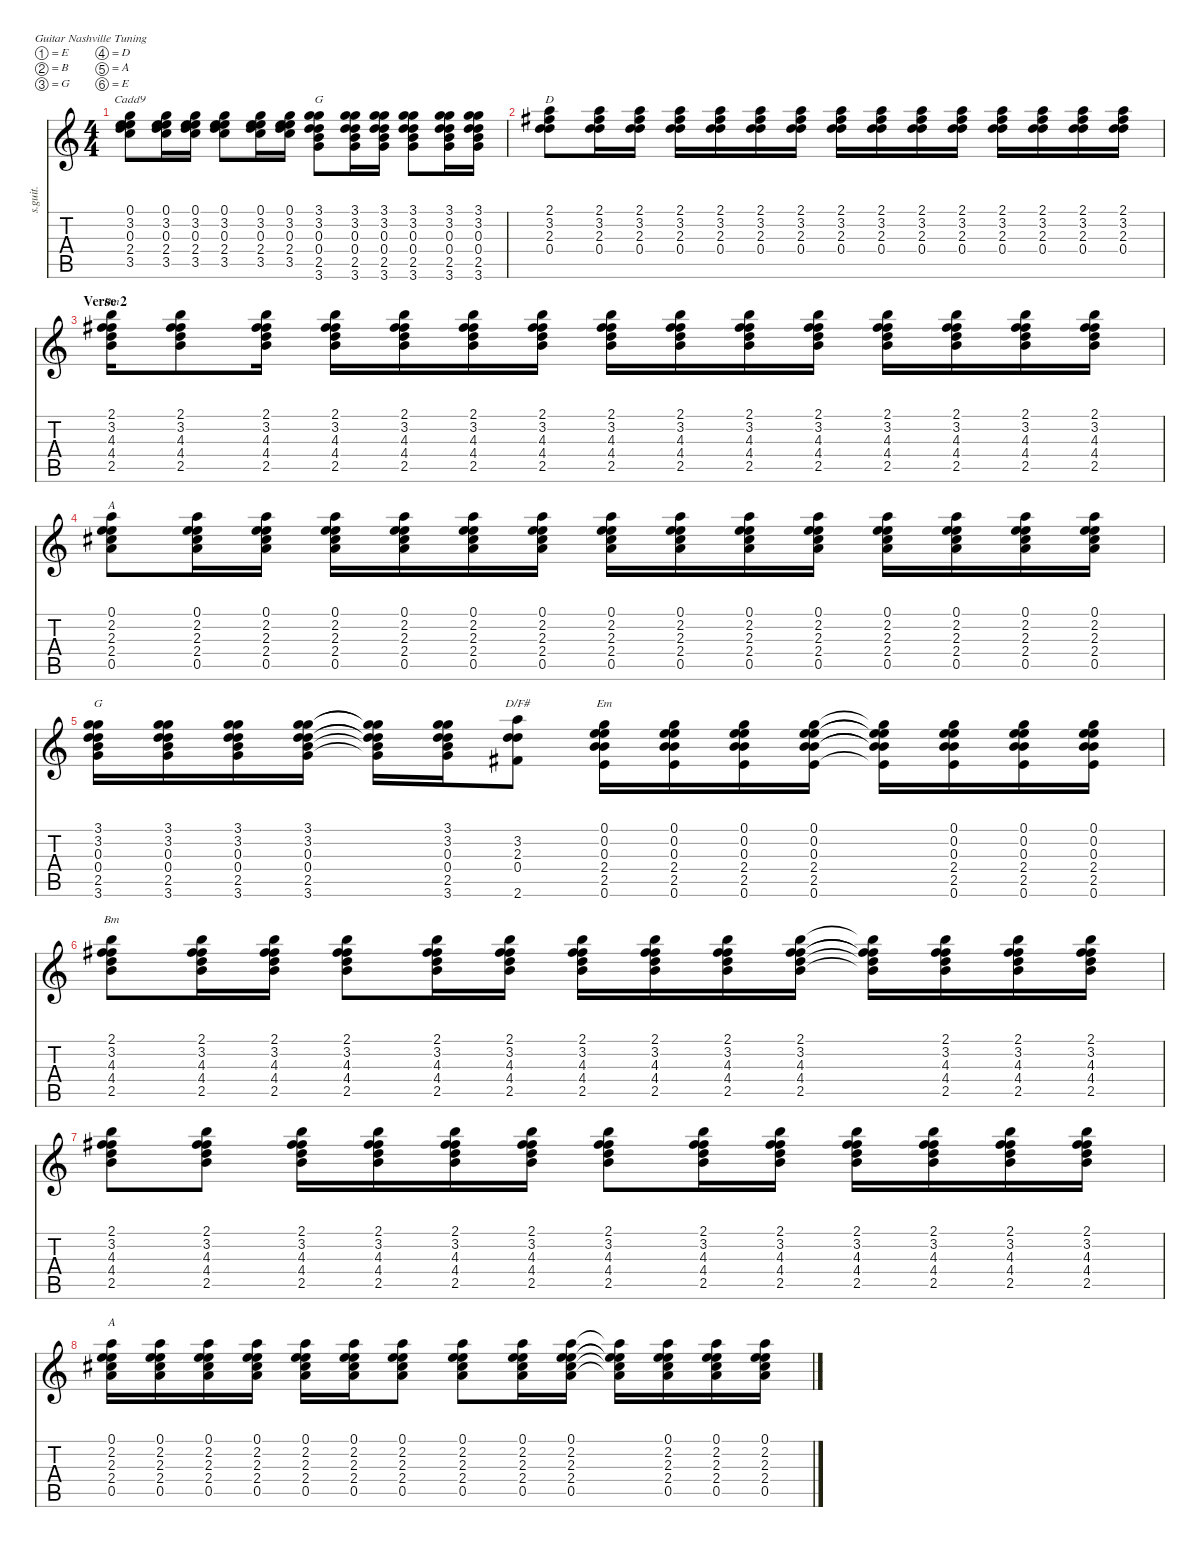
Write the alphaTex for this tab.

\defaultSystemsLayout 4
\hideDynamics
\bracketExtendMode nobrackets
\track ("Lee Ritenour - Nashville Guitar" "s.guit.") {instrument acousticguitarsteel}
\staff {score tabs}
\tuning (E4 B3 G4 D4 A3 E3)
\chord ("D" 3 1 2 2 0 x) {showdiagram false}
\chord ("A" 3 1 2 2 0 x) {showdiagram false}
\chord ("G" 3 1 2 2 0 x) {showdiagram false}
\chord ("Cadd9" 3 1 2 2 0 x) {showdiagram false}
\chord ("Bm" 3 1 2 2 0 x) {showdiagram false}
\chord ("D/F#" 3 1 2 2 0 x) {showdiagram false}
\chord ("Em" 3 1 2 2 0 x) {showdiagram false}
\ts (4 4)
\tempo (64 hide)
\clef g2
\ks c
(0.1 3.2 0.3 2.4 3.5).8{ch "Cadd9" lyrics (0 "") lyrics (1 "") lyrics (2 "") lyrics (3 "") lyrics (4 "") dy f} (0.1 3.2 0.3 2.4 3.5).16{lyrics (0 "") lyrics (1 "") lyrics (2 "") lyrics (3 "") lyrics (4 "")} (0.1 3.2 0.3 2.4 3.5).16{lyrics (0 "") lyrics (1 "") lyrics (2 "") lyrics (3 "") lyrics (4 "")} (0.1 3.2 0.3 2.4 3.5).8{lyrics (0 "") lyrics (1 "") lyrics (2 "") lyrics (3 "") lyrics (4 "")} (0.1 3.2 0.3 2.4 3.5).16{lyrics (0 "") lyrics (1 "") lyrics (2 "") lyrics (3 "") lyrics (4 "")} (0.1 3.2 0.3 2.4 3.5).16{lyrics (0 "") lyrics (1 "") lyrics (2 "") lyrics (3 "") lyrics (4 "")} (3.1 3.2 0.3 0.4 2.5 3.6).8{ch "G" lyrics (0 "") lyrics (1 "") lyrics (2 "") lyrics (3 "") lyrics (4 "")} (3.1 3.2 0.3 0.4 2.5 3.6).16{lyrics (0 "") lyrics (1 "") lyrics (2 "") lyrics (3 "") lyrics (4 "")} (3.1 3.2 0.3 0.4 2.5 3.6).16{lyrics (0 "") lyrics (1 "") lyrics (2 "") lyrics (3 "") lyrics (4 "")} (3.1 3.2 0.3 0.4 2.5 3.6).8{lyrics (0 "") lyrics (1 "") lyrics (2 "") lyrics (3 "") lyrics (4 "")} (3.1 3.2 0.3 0.4 2.5 3.6).16{lyrics (0 "") lyrics (1 "") lyrics (2 "") lyrics (3 "") lyrics (4 "")} (3.1 3.2 0.3 0.4 2.5 3.6).16{lyrics (0 "") lyrics (1 "") lyrics (2 "") lyrics (3 "") lyrics (4 "")} |
(2.1{acc #} 3.2 2.3 0.4).8{ch "D" lyrics (0 "") lyrics (1 "") lyrics (2 "") lyrics (3 "") lyrics (4 "")} (2.1{acc #} 3.2 2.3 0.4).16{lyrics (0 "") lyrics (1 "") lyrics (2 "") lyrics (3 "") lyrics (4 "")} (2.1{acc #} 3.2 2.3 0.4).16{lyrics (0 "") lyrics (1 "") lyrics (2 "") lyrics (3 "") lyrics (4 "")} (2.1{acc #} 3.2 2.3 0.4).16{lyrics (0 "") lyrics (1 "") lyrics (2 "") lyrics (3 "") lyrics (4 "")} (2.1{acc #} 3.2 2.3 0.4).16{lyrics (0 "") lyrics (1 "") lyrics (2 "") lyrics (3 "") lyrics (4 "")} (2.1{acc #} 3.2 2.3 0.4).16{lyrics (0 "") lyrics (1 "") lyrics (2 "") lyrics (3 "") lyrics (4 "")} (2.1{acc #} 3.2 2.3 0.4).16{lyrics (0 "") lyrics (1 "") lyrics (2 "") lyrics (3 "") lyrics (4 "")} (2.1{acc #} 3.2 2.3 0.4).16{lyrics (0 "") lyrics (1 "") lyrics (2 "") lyrics (3 "") lyrics (4 "")} (2.1{acc #} 3.2 2.3 0.4).16{lyrics (0 "") lyrics (1 "") lyrics (2 "") lyrics (3 "") lyrics (4 "")} (2.1{acc #} 3.2 2.3 0.4).16{lyrics (0 "") lyrics (1 "") lyrics (2 "") lyrics (3 "") lyrics (4 "")} (2.1{acc #} 3.2 2.3 0.4).16{lyrics (0 "") lyrics (1 "") lyrics (2 "") lyrics (3 "") lyrics (4 "")} (2.1{acc #} 3.2 2.3 0.4).16{lyrics (0 "") lyrics (1 "") lyrics (2 "") lyrics (3 "") lyrics (4 "")} (2.1{acc #} 3.2 2.3 0.4).16{lyrics (0 "") lyrics (1 "") lyrics (2 "") lyrics (3 "") lyrics (4 "")} (2.1{acc #} 3.2 2.3 0.4).16{lyrics (0 "") lyrics (1 "") lyrics (2 "") lyrics (3 "") lyrics (4 "")} (2.1{acc #} 3.2 2.3 0.4).16{lyrics (0 "") lyrics (1 "") lyrics (2 "") lyrics (3 "") lyrics (4 "")} |
\section ("" "Verse 2")
(2.1{acc #} 3.2 4.3 4.4{acc #} 2.5).16{ch "Bm" lyrics (0 "") lyrics (1 "") lyrics (2 "") lyrics (3 "") lyrics (4 "")} (2.1{acc #} 3.2 4.3 4.4{acc #} 2.5).8{lyrics (0 "") lyrics (1 "") lyrics (2 "") lyrics (3 "") lyrics (4 "")} (2.1{acc #} 3.2 4.3 4.4{acc #} 2.5).16{lyrics (0 "") lyrics (1 "") lyrics (2 "") lyrics (3 "") lyrics (4 "")} (2.1{acc #} 3.2 4.3 4.4{acc #} 2.5).16{lyrics (0 "") lyrics (1 "") lyrics (2 "") lyrics (3 "") lyrics (4 "")} (2.1{acc #} 3.2 4.3 4.4{acc #} 2.5).16{lyrics (0 "") lyrics (1 "") lyrics (2 "") lyrics (3 "") lyrics (4 "")} (2.1{acc #} 3.2 4.3 4.4{acc #} 2.5).16{lyrics (0 "") lyrics (1 "") lyrics (2 "") lyrics (3 "") lyrics (4 "")} (2.1{acc #} 3.2 4.3 4.4{acc #} 2.5).16{lyrics (0 "") lyrics (1 "") lyrics (2 "") lyrics (3 "") lyrics (4 "")} (2.1{acc #} 3.2 4.3 4.4{acc #} 2.5).16{lyrics (0 "") lyrics (1 "") lyrics (2 "") lyrics (3 "") lyrics (4 "")} (2.1{acc #} 3.2 4.3 4.4{acc #} 2.5).16{lyrics (0 "") lyrics (1 "") lyrics (2 "") lyrics (3 "") lyrics (4 "")} (2.1{acc #} 3.2 4.3 4.4{acc #} 2.5).16{lyrics (0 "") lyrics (1 "") lyrics (2 "") lyrics (3 "") lyrics (4 "")} (2.1{acc #} 3.2 4.3 4.4{acc #} 2.5).16{lyrics (0 "") lyrics (1 "") lyrics (2 "") lyrics (3 "") lyrics (4 "")} (2.1{acc #} 3.2 4.3 4.4{acc #} 2.5).16{lyrics (0 "") lyrics (1 "") lyrics (2 "") lyrics (3 "") lyrics (4 "")} (2.1{acc #} 3.2 4.3 4.4{acc #} 2.5).16{lyrics (0 "") lyrics (1 "") lyrics (2 "") lyrics (3 "") lyrics (4 "")} (2.1{acc #} 3.2 4.3 4.4{acc #} 2.5).16{lyrics (0 "") lyrics (1 "") lyrics (2 "") lyrics (3 "") lyrics (4 "")} (2.1{acc #} 3.2 4.3 4.4{acc #} 2.5).16{lyrics (0 "") lyrics (1 "") lyrics (2 "") lyrics (3 "") lyrics (4 "")} |
(0.1 2.2{acc #} 2.3 2.4 0.5).8{ch "A" lyrics (0 "") lyrics (1 "") lyrics (2 "") lyrics (3 "") lyrics (4 "")} (0.1 2.2{acc #} 2.3 2.4 0.5).16{lyrics (0 "") lyrics (1 "") lyrics (2 "") lyrics (3 "") lyrics (4 "")} (0.1 2.2{acc #} 2.3 2.4 0.5).16{lyrics (0 "") lyrics (1 "") lyrics (2 "") lyrics (3 "") lyrics (4 "")} (0.1 2.2{acc #} 2.3 2.4 0.5).16{lyrics (0 "") lyrics (1 "") lyrics (2 "") lyrics (3 "") lyrics (4 "")} (0.1 2.2{acc #} 2.3 2.4 0.5).16{lyrics (0 "") lyrics (1 "") lyrics (2 "") lyrics (3 "") lyrics (4 "")} (0.1 2.2{acc #} 2.3 2.4 0.5).16{lyrics (0 "") lyrics (1 "") lyrics (2 "") lyrics (3 "") lyrics (4 "")} (0.1 2.2{acc #} 2.3 2.4 0.5).16{lyrics (0 "") lyrics (1 "") lyrics (2 "") lyrics (3 "") lyrics (4 "")} (0.1 2.2{acc #} 2.3 2.4 0.5).16{lyrics (0 "") lyrics (1 "") lyrics (2 "") lyrics (3 "") lyrics (4 "")} (0.1 2.2{acc #} 2.3 2.4 0.5).16{lyrics (0 "") lyrics (1 "") lyrics (2 "") lyrics (3 "") lyrics (4 "")} (0.1 2.2{acc #} 2.3 2.4 0.5).16{lyrics (0 "") lyrics (1 "") lyrics (2 "") lyrics (3 "") lyrics (4 "")} (0.1 2.2{acc #} 2.3 2.4 0.5).16{lyrics (0 "") lyrics (1 "") lyrics (2 "") lyrics (3 "") lyrics (4 "")} (0.1 2.2{acc #} 2.3 2.4 0.5).16{lyrics (0 "") lyrics (1 "") lyrics (2 "") lyrics (3 "") lyrics (4 "")} (0.1 2.2{acc #} 2.3 2.4 0.5).16{lyrics (0 "") lyrics (1 "") lyrics (2 "") lyrics (3 "") lyrics (4 "")} (0.1 2.2{acc #} 2.3 2.4 0.5).16{lyrics (0 "") lyrics (1 "") lyrics (2 "") lyrics (3 "") lyrics (4 "")} (0.1 2.2{acc #} 2.3 2.4 0.5).16{lyrics (0 "") lyrics (1 "") lyrics (2 "") lyrics (3 "") lyrics (4 "")} |
(3.1 3.2 0.3 0.4 2.5 3.6).16{ch "G" lyrics (0 "") lyrics (1 "") lyrics (2 "") lyrics (3 "") lyrics (4 "")} (3.1 3.2 0.3 0.4 2.5 3.6).16{lyrics (0 "") lyrics (1 "") lyrics (2 "") lyrics (3 "") lyrics (4 "")} (3.1 3.2 0.3 0.4 2.5 3.6).16{lyrics (0 "") lyrics (1 "") lyrics (2 "") lyrics (3 "") lyrics (4 "")} (3.1 3.2 0.3 0.4 2.5 3.6).16{lyrics (0 "") lyrics (1 "") lyrics (2 "") lyrics (3 "") lyrics (4 "")} (3.1{t} 3.2{t} 0.3{t} 0.4{t} 2.5{t} 3.6{t}).16{lyrics (0 "") lyrics (1 "") lyrics (2 "") lyrics (3 "") lyrics (4 "")} (3.1 3.2 0.3 0.4 2.5 3.6).16{lyrics (0 "") lyrics (1 "") lyrics (2 "") lyrics (3 "") lyrics (4 "")} (3.2 2.3 0.4 2.6{acc #}).8{ch "D/F#" lyrics (0 "") lyrics (1 "") lyrics (2 "") lyrics (3 "") lyrics (4 "")} (0.1 0.2 0.3 2.4 2.5 0.6).16{ch "Em" lyrics (0 "") lyrics (1 "") lyrics (2 "") lyrics (3 "") lyrics (4 "")} (0.1 0.2 0.3 2.4 2.5 0.6).16{lyrics (0 "") lyrics (1 "") lyrics (2 "") lyrics (3 "") lyrics (4 "")} (0.1 0.2 0.3 2.4 2.5 0.6).16{lyrics (0 "") lyrics (1 "") lyrics (2 "") lyrics (3 "") lyrics (4 "")} (0.1 0.2 0.3 2.4 2.5 0.6).16{lyrics (0 "") lyrics (1 "") lyrics (2 "") lyrics (3 "") lyrics (4 "")} (0.1{t} 0.2{t} 0.3{t} 2.4{t} 2.5{t} 0.6{t}).16{lyrics (0 "") lyrics (1 "") lyrics (2 "") lyrics (3 "") lyrics (4 "")} (0.1 0.2 0.3 2.4 2.5 0.6).16{lyrics (0 "") lyrics (1 "") lyrics (2 "") lyrics (3 "") lyrics (4 "")} (0.1 0.2 0.3 2.4 2.5 0.6).16{lyrics (0 "") lyrics (1 "") lyrics (2 "") lyrics (3 "") lyrics (4 "")} (0.1 0.2 0.3 2.4 2.5 0.6).16{lyrics (0 "") lyrics (1 "") lyrics (2 "") lyrics (3 "") lyrics (4 "")} |
(2.1{acc #} 3.2 4.3 4.4{acc #} 2.5).8{ch "Bm" lyrics (0 "") lyrics (1 "") lyrics (2 "") lyrics (3 "") lyrics (4 "")} (2.1{acc #} 3.2 4.3 4.4{acc #} 2.5).16{lyrics (0 "") lyrics (1 "") lyrics (2 "") lyrics (3 "") lyrics (4 "")} (2.1{acc #} 3.2 4.3 4.4{acc #} 2.5).16{lyrics (0 "") lyrics (1 "") lyrics (2 "") lyrics (3 "") lyrics (4 "")} (2.1{acc #} 3.2 4.3 4.4{acc #} 2.5).8{lyrics (0 "") lyrics (1 "") lyrics (2 "") lyrics (3 "") lyrics (4 "")} (2.1{acc #} 3.2 4.3 4.4{acc #} 2.5).16{lyrics (0 "") lyrics (1 "") lyrics (2 "") lyrics (3 "") lyrics (4 "")} (2.1{acc #} 3.2 4.3 4.4{acc #} 2.5).16{lyrics (0 "") lyrics (1 "") lyrics (2 "") lyrics (3 "") lyrics (4 "")} (2.1{acc #} 3.2 4.3 4.4{acc #} 2.5).16{lyrics (0 "") lyrics (1 "") lyrics (2 "") lyrics (3 "") lyrics (4 "")} (2.1{acc #} 3.2 4.3 4.4{acc #} 2.5).16{lyrics (0 "") lyrics (1 "") lyrics (2 "") lyrics (3 "") lyrics (4 "")} (2.1{acc #} 3.2 4.3 4.4{acc #} 2.5).16{lyrics (0 "") lyrics (1 "") lyrics (2 "") lyrics (3 "") lyrics (4 "")} (2.1{acc #} 3.2 4.3 4.4{acc #} 2.5).16{lyrics (0 "") lyrics (1 "") lyrics (2 "") lyrics (3 "") lyrics (4 "")} (2.1{t acc #} 3.2{t} 4.3{t} 4.4{t acc #} 2.5{t}).16{lyrics (0 "") lyrics (1 "") lyrics (2 "") lyrics (3 "") lyrics (4 "")} (2.1{acc #} 3.2 4.3 4.4{acc #} 2.5).16{lyrics (0 "") lyrics (1 "") lyrics (2 "") lyrics (3 "") lyrics (4 "")} (2.1{acc #} 3.2 4.3 4.4{acc #} 2.5).16{lyrics (0 "") lyrics (1 "") lyrics (2 "") lyrics (3 "") lyrics (4 "")} (2.1{acc #} 3.2 4.3 4.4{acc #} 2.5).16{lyrics (0 "") lyrics (1 "") lyrics (2 "") lyrics (3 "") lyrics (4 "")} |
(2.1{acc #} 3.2 4.3 4.4{acc #} 2.5).8{lyrics (0 "") lyrics (1 "") lyrics (2 "") lyrics (3 "") lyrics (4 "")} (2.1{acc #} 3.2 4.3 4.4{acc #} 2.5).8{lyrics (0 "") lyrics (1 "") lyrics (2 "") lyrics (3 "") lyrics (4 "")} (2.1{acc #} 3.2 4.3 4.4{acc #} 2.5).16{lyrics (0 "") lyrics (1 "") lyrics (2 "") lyrics (3 "") lyrics (4 "")} (2.1{acc #} 3.2 4.3 4.4{acc #} 2.5).16{lyrics (0 "") lyrics (1 "") lyrics (2 "") lyrics (3 "") lyrics (4 "")} (2.1{acc #} 3.2 4.3 4.4{acc #} 2.5).16{lyrics (0 "") lyrics (1 "") lyrics (2 "") lyrics (3 "") lyrics (4 "")} (2.1{acc #} 3.2 4.3 4.4{acc #} 2.5).16{lyrics (0 "") lyrics (1 "") lyrics (2 "") lyrics (3 "") lyrics (4 "")} (2.1{acc #} 3.2 4.3 4.4{acc #} 2.5).8{lyrics (0 "") lyrics (1 "") lyrics (2 "") lyrics (3 "") lyrics (4 "")} (2.1{acc #} 3.2 4.3 4.4{acc #} 2.5).16{lyrics (0 "") lyrics (1 "") lyrics (2 "") lyrics (3 "") lyrics (4 "")} (2.1{acc #} 3.2 4.3 4.4{acc #} 2.5).16{lyrics (0 "") lyrics (1 "") lyrics (2 "") lyrics (3 "") lyrics (4 "")} (2.1{acc #} 3.2 4.3 4.4{acc #} 2.5).16{lyrics (0 "") lyrics (1 "") lyrics (2 "") lyrics (3 "") lyrics (4 "")} (2.1{acc #} 3.2 4.3 4.4{acc #} 2.5).16{lyrics (0 "") lyrics (1 "") lyrics (2 "") lyrics (3 "") lyrics (4 "")} (2.1{acc #} 3.2 4.3 4.4{acc #} 2.5).16{lyrics (0 "") lyrics (1 "") lyrics (2 "") lyrics (3 "") lyrics (4 "")} (2.1{acc #} 3.2 4.3 4.4{acc #} 2.5).16{lyrics (0 "") lyrics (1 "") lyrics (2 "") lyrics (3 "") lyrics (4 "")} |
(0.1 2.2{acc #} 2.3 2.4 0.5).16{ch "A" lyrics (0 "") lyrics (1 "") lyrics (2 "") lyrics (3 "") lyrics (4 "")} (0.1 2.2{acc #} 2.3 2.4 0.5).16{lyrics (0 "") lyrics (1 "") lyrics (2 "") lyrics (3 "") lyrics (4 "")} (0.1 2.2{acc #} 2.3 2.4 0.5).16{lyrics (0 "") lyrics (1 "") lyrics (2 "") lyrics (3 "") lyrics (4 "")} (0.1 2.2{acc #} 2.3 2.4 0.5).16{lyrics (0 "") lyrics (1 "") lyrics (2 "") lyrics (3 "") lyrics (4 "")} (0.1 2.2{acc #} 2.3 2.4 0.5).16{lyrics (0 "") lyrics (1 "") lyrics (2 "") lyrics (3 "") lyrics (4 "")} (0.1 2.2{acc #} 2.3 2.4 0.5).16{lyrics (0 "") lyrics (1 "") lyrics (2 "") lyrics (3 "") lyrics (4 "")} (0.1 2.2{acc #} 2.3 2.4 0.5).8{lyrics (0 "") lyrics (1 "") lyrics (2 "") lyrics (3 "") lyrics (4 "")} (0.1 2.2{acc #} 2.3 2.4 0.5).8{lyrics (0 "") lyrics (1 "") lyrics (2 "") lyrics (3 "") lyrics (4 "")} (0.1 2.2{acc #} 2.3 2.4 0.5).16{lyrics (0 "") lyrics (1 "") lyrics (2 "") lyrics (3 "") lyrics (4 "")} (0.1 2.2{acc #} 2.3 2.4 0.5).16{lyrics (0 "") lyrics (1 "") lyrics (2 "") lyrics (3 "") lyrics (4 "")} (0.1{t} 2.2{t acc #} 2.3{t} 2.4{t} 0.5{t}).16{lyrics (0 "") lyrics (1 "") lyrics (2 "") lyrics (3 "") lyrics (4 "")} (0.1 2.2{acc #} 2.3 2.4 0.5).16{lyrics (0 "") lyrics (1 "") lyrics (2 "") lyrics (3 "") lyrics (4 "")} (0.1 2.2{acc #} 2.3 2.4 0.5).16{lyrics (0 "") lyrics (1 "") lyrics (2 "") lyrics (3 "") lyrics (4 "")} (0.1 2.2{acc #} 2.3 2.4 0.5).16{lyrics (0 "") lyrics (1 "") lyrics (2 "") lyrics (3 "") lyrics (4 "")}
